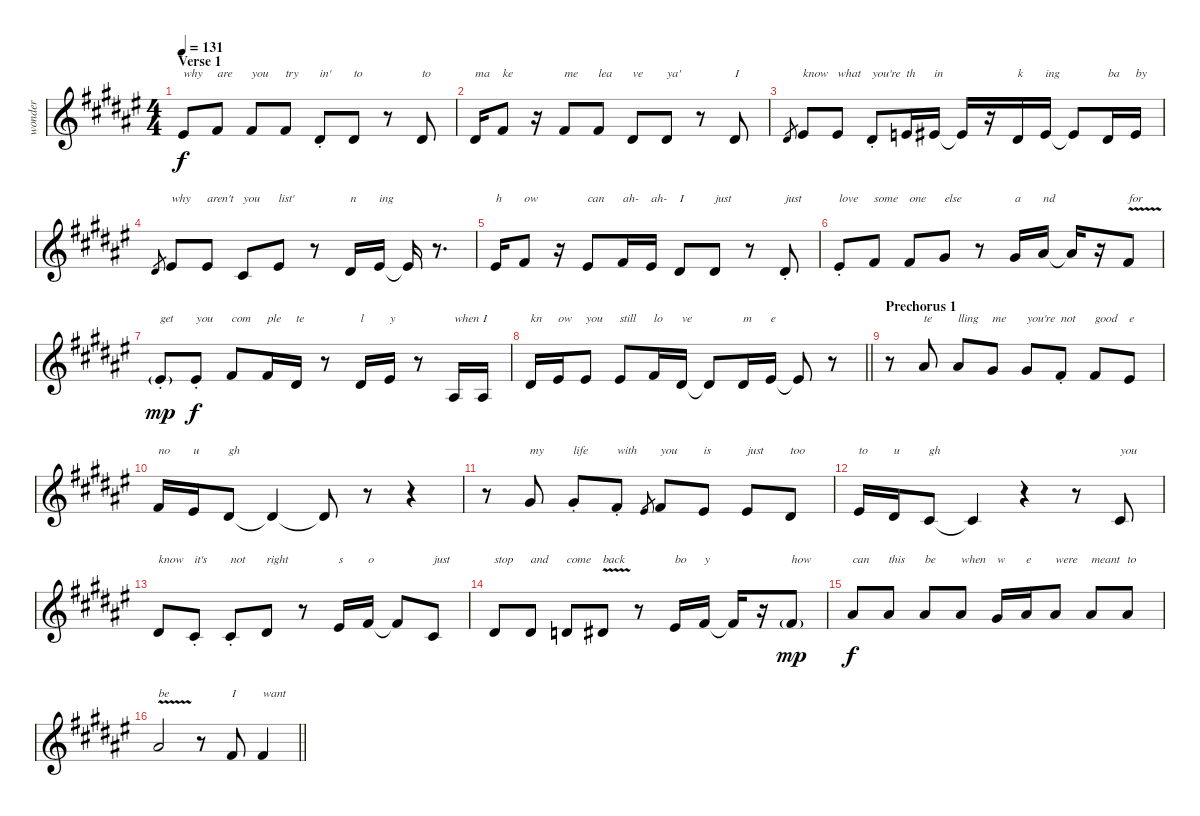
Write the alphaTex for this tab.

\track ("wonder" "wonder") {instrument lead2sawtooth}
\staff {score}
\tuning (E4 B3 G3 D3 A2 E2) {hide}
\ts (4 4)
\section ("" "Verse 1")
\tempo 131
\clef g2
\ks f#
1.1.8{txt "why" dy f} 2.1.8{txt "are"} 2.1.8{txt "you"} 2.1.8{txt "try"} 4.2{st}.8{txt "in'"} 4.2.8{txt "to"} r.8 4.2.8{txt "to"} |
4.2.16{txt "ma"} 2.1.8{txt "ke"} r.16 2.1.8{txt "me"} 2.1.8{txt "lea"} 4.2.8{txt "ve"} 4.2.8{txt "ya'"} r.8 4.2.8{txt "I"} |
4.2.8{gr} 6.2.8{txt "know"} 1.1.8{txt "what"} 4.2{st}.8{txt "you're"} 0.1.16{txt "th"} 1.1.16{txt "in"} 1.1{t}.16 r.16 4.2.16{txt "k"} 1.1.16{txt "ing"} 1.1{t}.8 4.2.16{txt "ba"} 1.1.16{txt "by"} |
4.2.8{gr} 6.2.8{txt "why"} 1.1.8{txt "aren't"} 2.2.8{txt "you"} 1.1.8{txt "list'"} r.8 4.2.16{txt "n"} 1.1.16{txt "ing"} 1.1{t}.16 r.8{d} |
1.1.16{txt "h"} 2.1.8{txt "ow"} r.16 1.1.8{txt "can"} 2.1.16{txt "ah-"} 1.1.16{txt "ah-"} 4.2.8{txt "I"} 4.2.8{txt "just"} r.8 4.2{st}.8{txt "just"} |
1.1{st}.8{txt "love"} 2.1.8{txt "some"} 2.1.8{txt "one"} 4.1.8{txt "else"} r.8 4.1.16{txt "a"} 6.1.16{txt "nd"} 6.1{t}.16 r.16 2.1{v}.8{txt "for"} |
1.1{g st}.8{txt "get" dy mp} 1.1{st}.8{txt "you" dy f} 2.1.8{txt "com"} 2.1.16{txt "ple"} 4.2.16{txt "te"} r.8 4.2.16{txt "l"} 1.1.16{txt "y"} r.8 3.3.16{txt "when"} 3.3.16{txt "I"} |
\barLineRight lightlight
4.2.16{txt "kn"} 1.1.16{txt "ow"} 1.1.8{txt "you"} 1.1.8{txt "still"} 2.1.16{txt "lo"} 4.2.16{txt "ve"} 4.2{t}.8 4.2.16{txt "m"} 1.1.16{txt "e"} 1.1{t}.8 r.8 |
\section ("" "Prechorus 1")
r.8 6.1.8{txt "te"} 6.1.8{txt "lling"} 4.1.8{txt "me"} 4.1.8{txt "you're"} 2.1{st}.8{txt "not"} 2.1.8{txt "good"} 1.1.8{txt "e"} |
2.1.16{txt "no"} 1.1.16{txt "u"} 4.2.8{txt "gh"} 4.2{t}.4 4.2{t}.8 r.8 r.4 |
r.8 4.1.8{txt "my"} 4.1{st}.8{txt "life"} 2.1{st}.8{txt "with"} 1.1.8{gr} 2.1.8{txt "you"} 1.1.8{txt "is"} 1.1.8{txt "just"} 4.2.8{txt "too"} |
1.1.16{txt "to"} 4.2.16{txt "u"} 2.2.8{txt "gh"} 2.2{t}.4 r.4 r.8 2.2.8{txt "you"} |
4.2.8{txt "know"} 2.2{st}.8{txt "it's"} 2.2{st}.8{txt "not"} 4.2.8{txt "right"} r.8 1.1.16{txt "s"} 2.1.16{txt "o"} 2.1{t}.8 2.2.8{txt "just"} |
4.2.8{txt "stop"} 4.2.8{txt "and"} 3.2.8{txt "come"} 4.2{v}.8{txt "back"} r.8 1.1.16{txt "bo"} 2.1.16{txt "y"} 2.1{t}.16 r.16 2.1{g}.8{txt "how" dy mp} |
6.1.8{txt "can" dy f} 6.1.8{txt "this"} 6.1.8{txt "be"} 6.1.8{txt "when"} 4.1.16{txt "w"} 6.1.16{txt "e"} 6.1.8{txt "were"} 6.1.8{txt "meant"} 6.1.8{txt "to"} |
\barLineRight lightlight
6.1{v}.2{txt "be"} r.8 2.1.8{txt "I"} 2.1.4{txt "want"}
